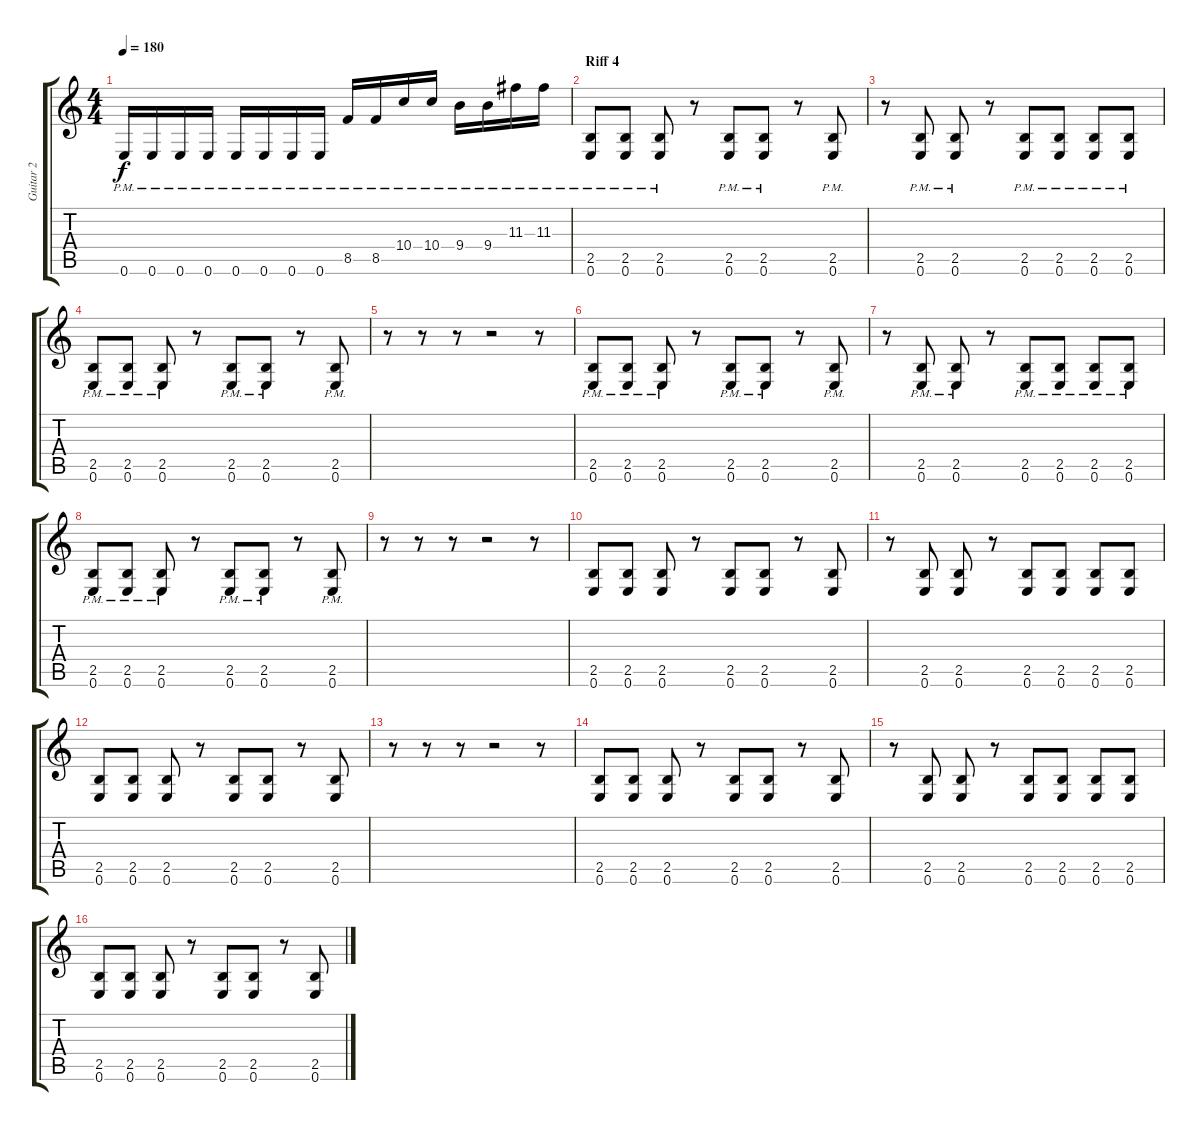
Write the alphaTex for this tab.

\track ("Guitar 2" "Guitar 2") {instrument distortionguitar}
\staff {score tabs}
\tuning (E4 B3 G3 D3 A2 E2) {hide}
\ts (4 4)
\tempo 180
\clef g2
\ks c
0.6{pm}.16{dy f} 0.6{pm}.16 0.6{pm}.16 0.6{pm}.16 0.6{pm}.16 0.6{pm}.16 0.6{pm}.16 0.6{pm}.16 8.5{pm}.16 8.5{pm}.16 10.4{pm}.16 10.4{pm}.16 9.4{pm}.16 9.4{pm}.16 11.3{pm}.16 11.3{pm}.16 |
\section ("" "Riff 4")
(2.5{pm} 0.6{pm}).8 (2.5{pm} 0.6{pm}).8 (2.5{pm} 0.6{pm}).8 r.8 (2.5{pm} 0.6{pm}).8 (2.5{pm} 0.6{pm}).8 r.8 (2.5{pm} 0.6{pm}).8 |
r.8 (2.5{pm} 0.6{pm}).8 (2.5{pm} 0.6{pm}).8 r.8 (2.5{pm} 0.6{pm}).8 (2.5{pm} 0.6{pm}).8 (2.5{pm} 0.6{pm}).8 (2.5{pm} 0.6{pm}).8 |
(2.5{pm} 0.6{pm}).8 (2.5{pm} 0.6{pm}).8 (2.5{pm} 0.6{pm}).8 r.8 (2.5{pm} 0.6{pm}).8 (2.5{pm} 0.6{pm}).8 r.8 (2.5{pm} 0.6{pm}).8 |
r.8 r.8 r.8 r.2 r.8 |
(2.5{pm} 0.6{pm}).8 (2.5{pm} 0.6{pm}).8 (2.5{pm} 0.6{pm}).8 r.8 (2.5{pm} 0.6{pm}).8 (2.5{pm} 0.6{pm}).8 r.8 (2.5{pm} 0.6{pm}).8 |
r.8 (2.5{pm} 0.6{pm}).8 (2.5{pm} 0.6{pm}).8 r.8 (2.5{pm} 0.6{pm}).8 (2.5{pm} 0.6{pm}).8 (2.5{pm} 0.6{pm}).8 (2.5{pm} 0.6{pm}).8 |
(2.5{pm} 0.6{pm}).8 (2.5{pm} 0.6{pm}).8 (2.5{pm} 0.6{pm}).8 r.8 (2.5{pm} 0.6{pm}).8 (2.5{pm} 0.6{pm}).8 r.8 (2.5{pm} 0.6{pm}).8 |
r.8 r.8 r.8 r.2 r.8 |
(2.5 0.6).8 (2.5 0.6).8 (2.5 0.6).8 r.8 (2.5 0.6).8 (2.5 0.6).8 r.8 (2.5 0.6).8 |
r.8 (2.5 0.6).8 (2.5 0.6).8 r.8 (2.5 0.6).8 (2.5 0.6).8 (2.5 0.6).8 (2.5 0.6).8 |
(2.5 0.6).8 (2.5 0.6).8 (2.5 0.6).8 r.8 (2.5 0.6).8 (2.5 0.6).8 r.8 (2.5 0.6).8 |
r.8 r.8 r.8 r.2 r.8 |
(2.5 0.6).8 (2.5 0.6).8 (2.5 0.6).8 r.8 (2.5 0.6).8 (2.5 0.6).8 r.8 (2.5 0.6).8 |
r.8 (2.5 0.6).8 (2.5 0.6).8 r.8 (2.5 0.6).8 (2.5 0.6).8 (2.5 0.6).8 (2.5 0.6).8 |
(2.5 0.6).8 (2.5 0.6).8 (2.5 0.6).8 r.8 (2.5 0.6).8 (2.5 0.6).8 r.8 (2.5 0.6).8
